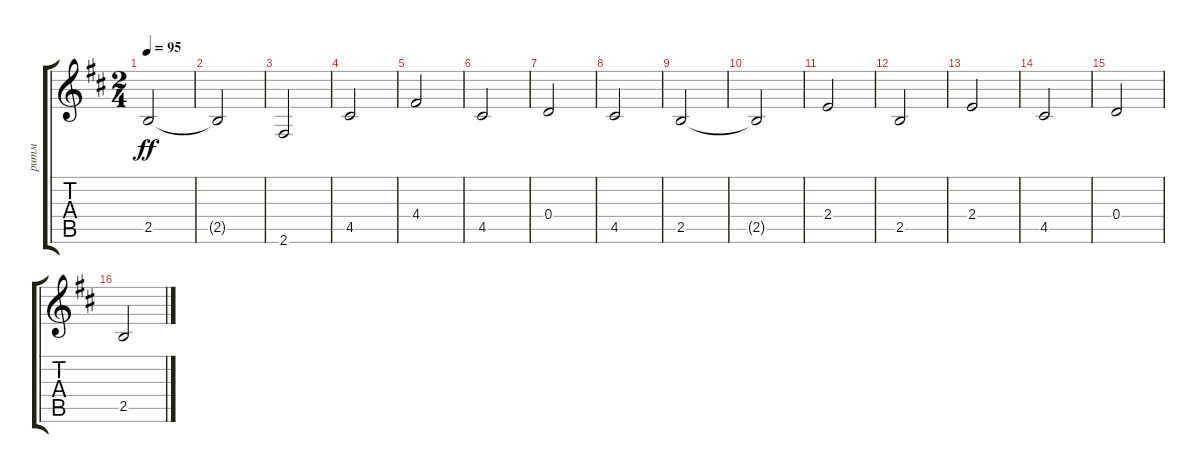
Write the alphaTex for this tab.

\track ("ритм" "ритм") {instrument acousticguitarsteel}
\staff {score tabs}
\tuning (E4 B3 G3 D3 A2 E2) {hide}
\ts (2 4)
\tempo 95
\clef g2
\ks bminor
2.5.2{dy ff} |
2.5{t}.2 |
2.6.2 |
4.5.2 |
4.4.2 |
4.5.2 |
0.4.2 |
4.5.2 |
2.5.2 |
2.5{t}.2 |
2.4.2 |
2.5.2 |
2.4.2 |
4.5.2 |
0.4.2 |
2.5.2
